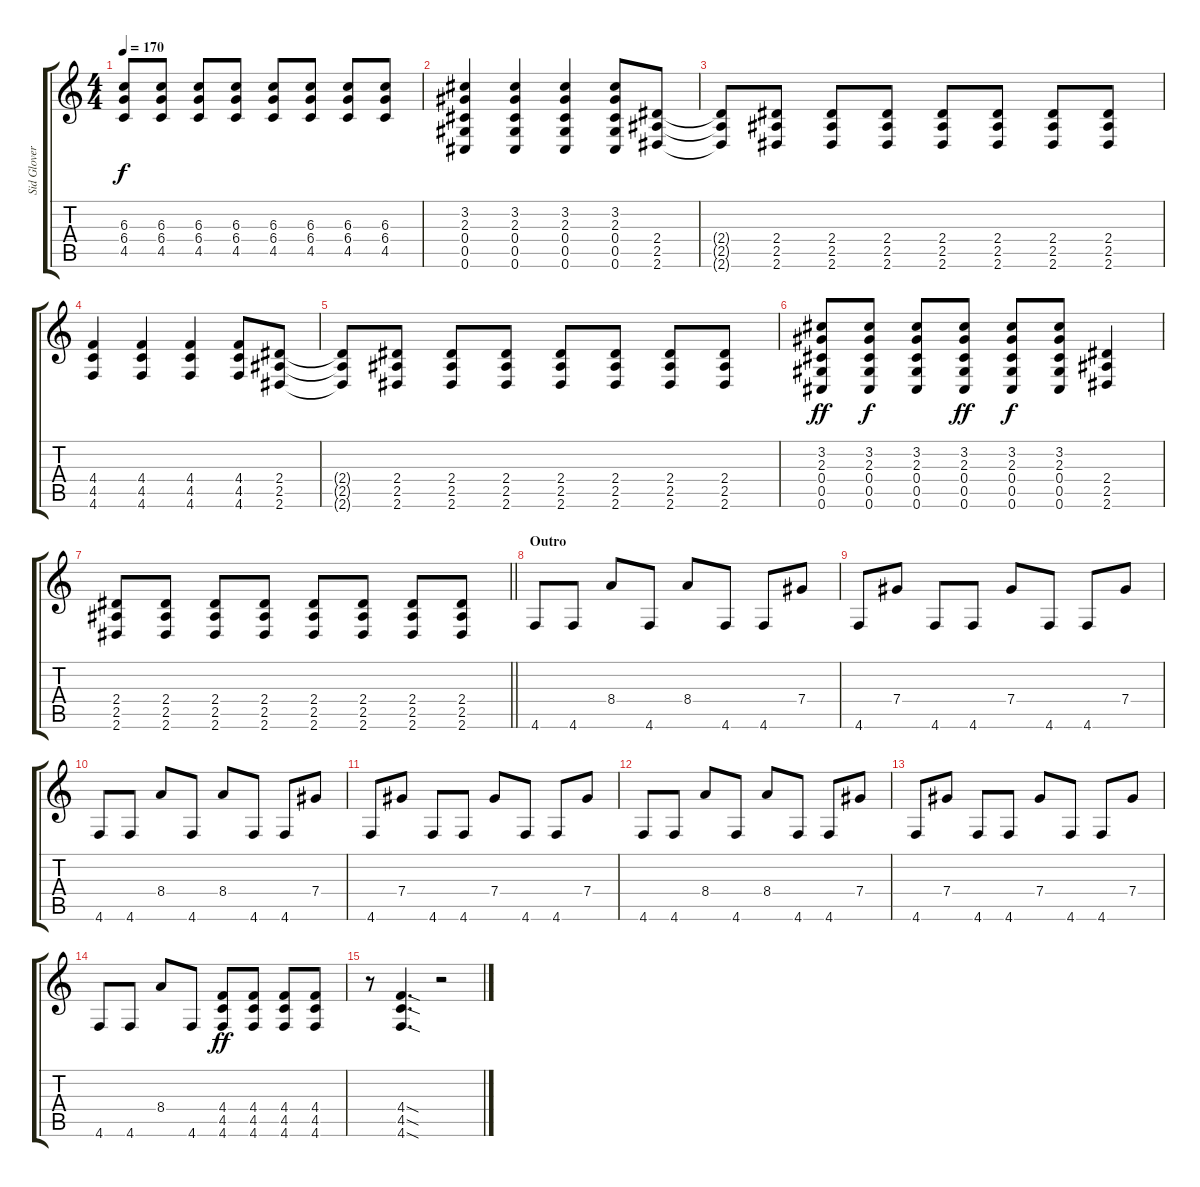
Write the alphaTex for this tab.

\track ("Sid Glover" "Sid Glover") {instrument distortionguitar}
\staff {score tabs}
\tuning (Eb4 Bb3 Gb3 Db3 Ab2 Db2) {hide}
\ts (4 4)
\tempo 170
\clef g2
\ks c
(6.3 6.4 4.5).8{dy f} (6.3 6.4 4.5).8 (6.3 6.4 4.5).8 (6.3 6.4 4.5).8 (6.3 6.4 4.5).8 (6.3 6.4 4.5).8 (6.3 6.4 4.5).8 (6.3 6.4 4.5).8 |
(3.2 2.3 0.4 0.5 0.6).4 (3.2 2.3 0.4 0.5 0.6).4 (3.2 2.3 0.4 0.5 0.6).4 (3.2 2.3 0.4 0.5 0.6).8 (2.4 2.5 2.6).8 |
(2.4{t} 2.5{t} 2.6{t}).8 (2.4 2.5 2.6).8 (2.4 2.5 2.6).8 (2.4 2.5 2.6).8 (2.4 2.5 2.6).8 (2.4 2.5 2.6).8 (2.4 2.5 2.6).8 (2.4 2.5 2.6).8 |
(4.4 4.5 4.6).4 (4.4 4.5 4.6).4 (4.4 4.5 4.6).4 (4.4 4.5 4.6).8 (2.4 2.5 2.6).8 |
(2.4{t} 2.5{t} 2.6{t}).8 (2.4 2.5 2.6).8 (2.4 2.5 2.6).8 (2.4 2.5 2.6).8 (2.4 2.5 2.6).8 (2.4 2.5 2.6).8 (2.4 2.5 2.6).8 (2.4 2.5 2.6).8 |
(3.2 2.3 0.4 0.5 0.6).8{dy ff} (3.2 2.3 0.4 0.5 0.6).8{dy f} (3.2 2.3 0.4 0.5 0.6).8 (3.2 2.3 0.4 0.5 0.6).8{dy ff} (3.2 2.3 0.4 0.5 0.6).8{dy f} (3.2 2.3 0.4 0.5 0.6).8 (2.4 2.5 2.6).4 |
\barLineRight lightlight
(2.4 2.5 2.6).8 (2.4 2.5 2.6).8 (2.4 2.5 2.6).8 (2.4 2.5 2.6).8 (2.4 2.5 2.6).8 (2.4 2.5 2.6).8 (2.4 2.5 2.6).8 (2.4 2.5 2.6).8 |
\section ("" "Outro")
4.6.8 4.6.8 8.4.8 4.6.8 8.4.8 4.6.8 4.6.8 7.4.8 |
4.6.8 7.4.8 4.6.8 4.6.8 7.4.8 4.6.8 4.6.8 7.4.8 |
4.6.8 4.6.8 8.4.8 4.6.8 8.4.8 4.6.8 4.6.8 7.4.8 |
4.6.8 7.4.8 4.6.8 4.6.8 7.4.8 4.6.8 4.6.8 7.4.8 |
4.6.8 4.6.8 8.4.8 4.6.8 8.4.8 4.6.8 4.6.8 7.4.8 |
4.6.8 7.4.8 4.6.8 4.6.8 7.4.8 4.6.8 4.6.8 7.4.8 |
4.6.8 4.6.8 8.4.8 4.6.8 (4.4 4.5 4.6).8{dy ff} (4.4 4.5 4.6).8 (4.4 4.5 4.6).8 (4.4 4.5 4.6).8 |
r.8 (4.4{sod} 4.5{sod} 4.6{sod}).4{d} r.2
